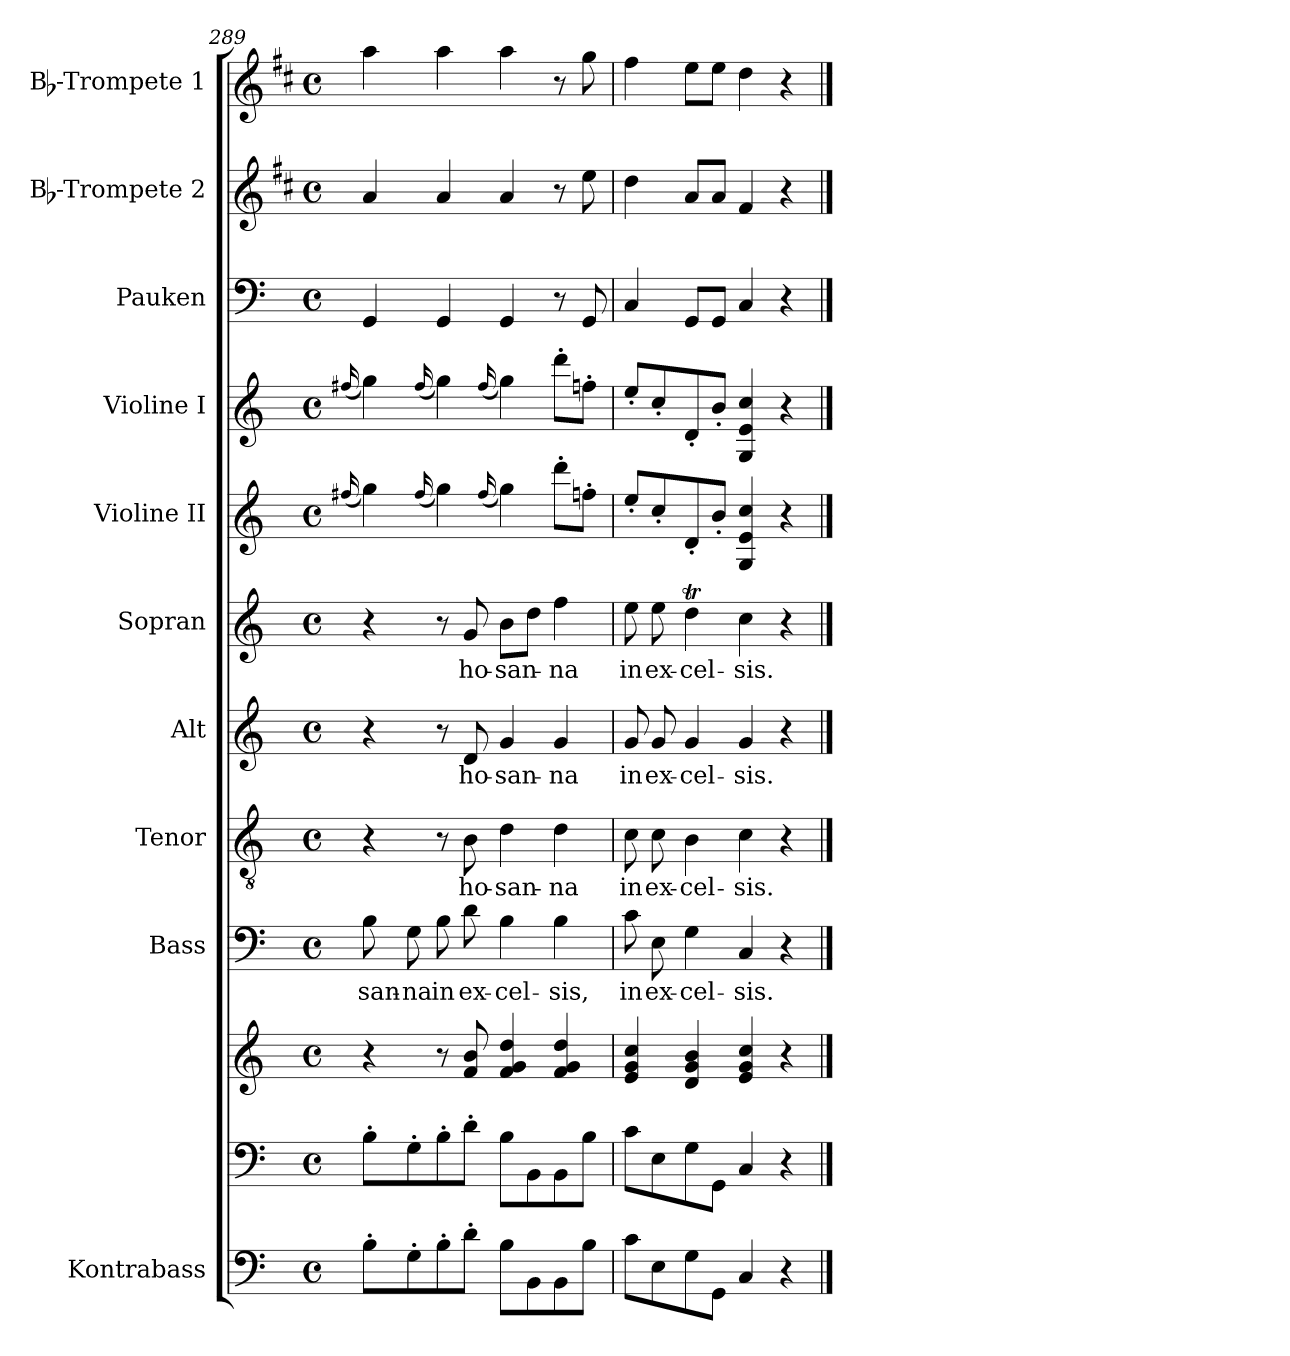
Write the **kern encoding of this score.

**kern	**kern	**kern	**kern	**text	**kern	**text	**kern	**text	**kern	**text	**kern	**kern	**kern	**kern	**kern
*part11	*part10	*part10	*part9	*part9	*part8	*part8	*part7	*part7	*part6	*part6	*part5	*part4	*part3	*part2	*part1
*staff12	*staff11	*staff10	*staff9	*staff9	*staff8	*staff8	*staff7	*staff7	*staff6	*staff6	*staff5	*staff4	*staff3	*staff2	*staff1
*I"Kontrabass	*	*	*I"Bass	*	*I"Tenor	*	*I"Alt	*	*I"Sopran	*	*I"Violine II	*I"Violine I	*I"Pauken	*I"Bb-Trompete 2	*I"Bb-Trompete 1
*I'Kb.	*	*	*I'B.	*	*I'T.	*	*I'A.	*	*I'S.	*	*I'Vl. II	*I'Vl. I	*I'Pk.	*I'Bb Trp. 2	*I'Bb Trp. 1
*clefF4	*clefF4	*clefG2	*clefF4	*	*clefGv2	*	*clefG2	*	*clefG2	*	*clefG2	*clefG2	*clefF4	*clefG2	*clefG2
*ITrd7c12	*	*	*	*	*	*	*	*	*	*	*	*	*	*ITrd1c2	*ITrd1c2
*k[]	*k[]	*k[]	*k[]	*	*k[]	*	*k[]	*	*k[]	*	*k[]	*k[]	*k[]	*k[]	*k[]
*C:	*C:	*C:	*C:	*	*C:	*	*C:	*	*C:	*	*C:	*C:	*C:	*C:	*C:
*M4/4	*M4/4	*M4/4	*M4/4	*	*M4/4	*	*M4/4	*	*M4/4	*	*M4/4	*M4/4	*M4/4	*M4/4	*M4/4
*met(c)	*met(c)	*met(c)	*met(c)	*	*met(c)	*	*met(c)	*	*met(c)	*	*met(c)	*met(c)	*met(c)	*met(c)	*met(c)
=289	=289	=289	=289	=289	=289	=289	=289	=289	=289	=289	=289	=289	=289	=289	=289
.	.	.	.	.	.	.	.	.	.	.	(<16qqff#X/	(<16qqff#X/	.	.	.
!	!	!	!	!LO:LY:b	!	!	!	!	!	!	!	!	!	!	!
8BB'>\L	8B'>\L	4r	8B\	-san-	4r	.	4r	.	4r	.	4gg\)	4gg\)	4GG/	4g/	4gg\
!	!	!	!	!LO:LY:b	!	!	!	!	!	!	!	!	!	!	!
8GG'>\	8G'>\	.	8G\	-na	.	.	.	.	.	.	.	.	.	.	.
.	.	.	.	.	.	.	.	.	.	.	(<16qqff#/	(<16qqff#/	.	.	.
!	!	!	!	!LO:LY:b	!	!	!	!	!	!	!	!	!	!	!
8BB'>\	8B'>\	8r	8B\	in	8r	.	8r	.	8r	.	4gg\)	4gg\)	4GG/	4g/	4gg\
!	!	!	!	!LO:LY:b	!	!LO:LY:b	!	!LO:LY:b	!	!LO:LY:b	!	!	!	!	!
8D'>\J	8d'>\J	8f/ 8b/	8d\	ex-	8B\	ho-	8d/	ho-	8g/	ho-	.	.	.	.	.
.	.	.	.	.	.	.	.	.	.	.	(<16qqff#/	(<16qqff#/	.	.	.
!	!	!	!	!LO:LY:b	!	!LO:LY:b	!	!LO:LY:b	!	!LO:LY:b	!	!	!	!	!
8BB\L	8B\L	4f/ 4g/ 4dd/	4B\	-cel-	4d\	-san-	4g/	-san-	8b\L	-san-	4gg\)	4gg\)	4GG/	4g/	4gg\
8BBB\	8BB\	.	.	.	.	.	.	.	8dd\J	.	.	.	.	.	.
!	!	!	!	!LO:LY:b	!	!LO:LY:b	!	!LO:LY:b	!	!LO:LY:b	!	!	!	!	!
8BBB\	8BB\	4f/ 4g/ 4dd/	4B\	-sis,	4d\	-na	4g/	-na	4ff\	-na	8ddd'>\L	8ddd'>\L	8r	8r	8r
8BB\J	8B\J	.	.	.	.	.	.	.	.	.	8ffn'>\J	8ffn'>\J	8GG/	8dd\	8ff\
=290	=290	=290	=290	=290	=290	=290	=290	=290	=290	=290	=290	=290	=290	=290	=290
!	!	!	!	!LO:LY:b	!	!LO:LY:b	!	!LO:LY:b	!	!LO:LY:b	!	!	!	!	!
8C\L	8c\L	4e/ 4g/ 4cc/	8c\	in	8c\	in	8g/	in	8ee\	in	8ee'</L	8ee'</L	4C/	4cc\	4ee\
!	!	!	!	!LO:LY:b	!	!LO:LY:b	!	!LO:LY:b	!	!LO:LY:b	!	!	!	!	!
8EE\	8E\	.	8E\	ex-	8c\	ex-	8g/	ex-	8ee\	ex-	8cc'</	8cc'</	.	.	.
!	!	!	!	!LO:LY:b	!	!LO:LY:b	!	!LO:LY:b	!	!LO:LY:b	!	!	!	!	!
8GG\	8G\	4d/ 4g/ 4b/	4G\	-cel-	4B\	-cel-	4g/	-cel-	4ddT\	-cel-	8d'</	8d'</	8GG/L	8g/L	8dd\L
8GGG\J	8GG\J	.	.	.	.	.	.	.	.	.	8b'</J	8b'</J	8GG/J	8g/J	8dd\J
!	!	!	!	!LO:LY:b	!	!LO:LY:b	!	!LO:LY:b	!	!LO:LY:b	!	!	!	!	!
4CC/	4C/	4e/ 4g/ 4cc/	4C/	-sis.	4c\	-sis.	4g/	-sis.	4cc\	-sis.	4G/ 4e/ 4cc/	4G/ 4e/ 4cc/	4C/	4e/	4cc\
4r	4r	4r	4r	.	4r	.	4r	.	4r	.	4r	4r	4r	4r	4r
==	==	==	==	==	==	==	==	==	==	==	==	==	==	==	==
*-	*-	*-	*-	*-	*-	*-	*-	*-	*-	*-	*-	*-	*-	*-	*-
